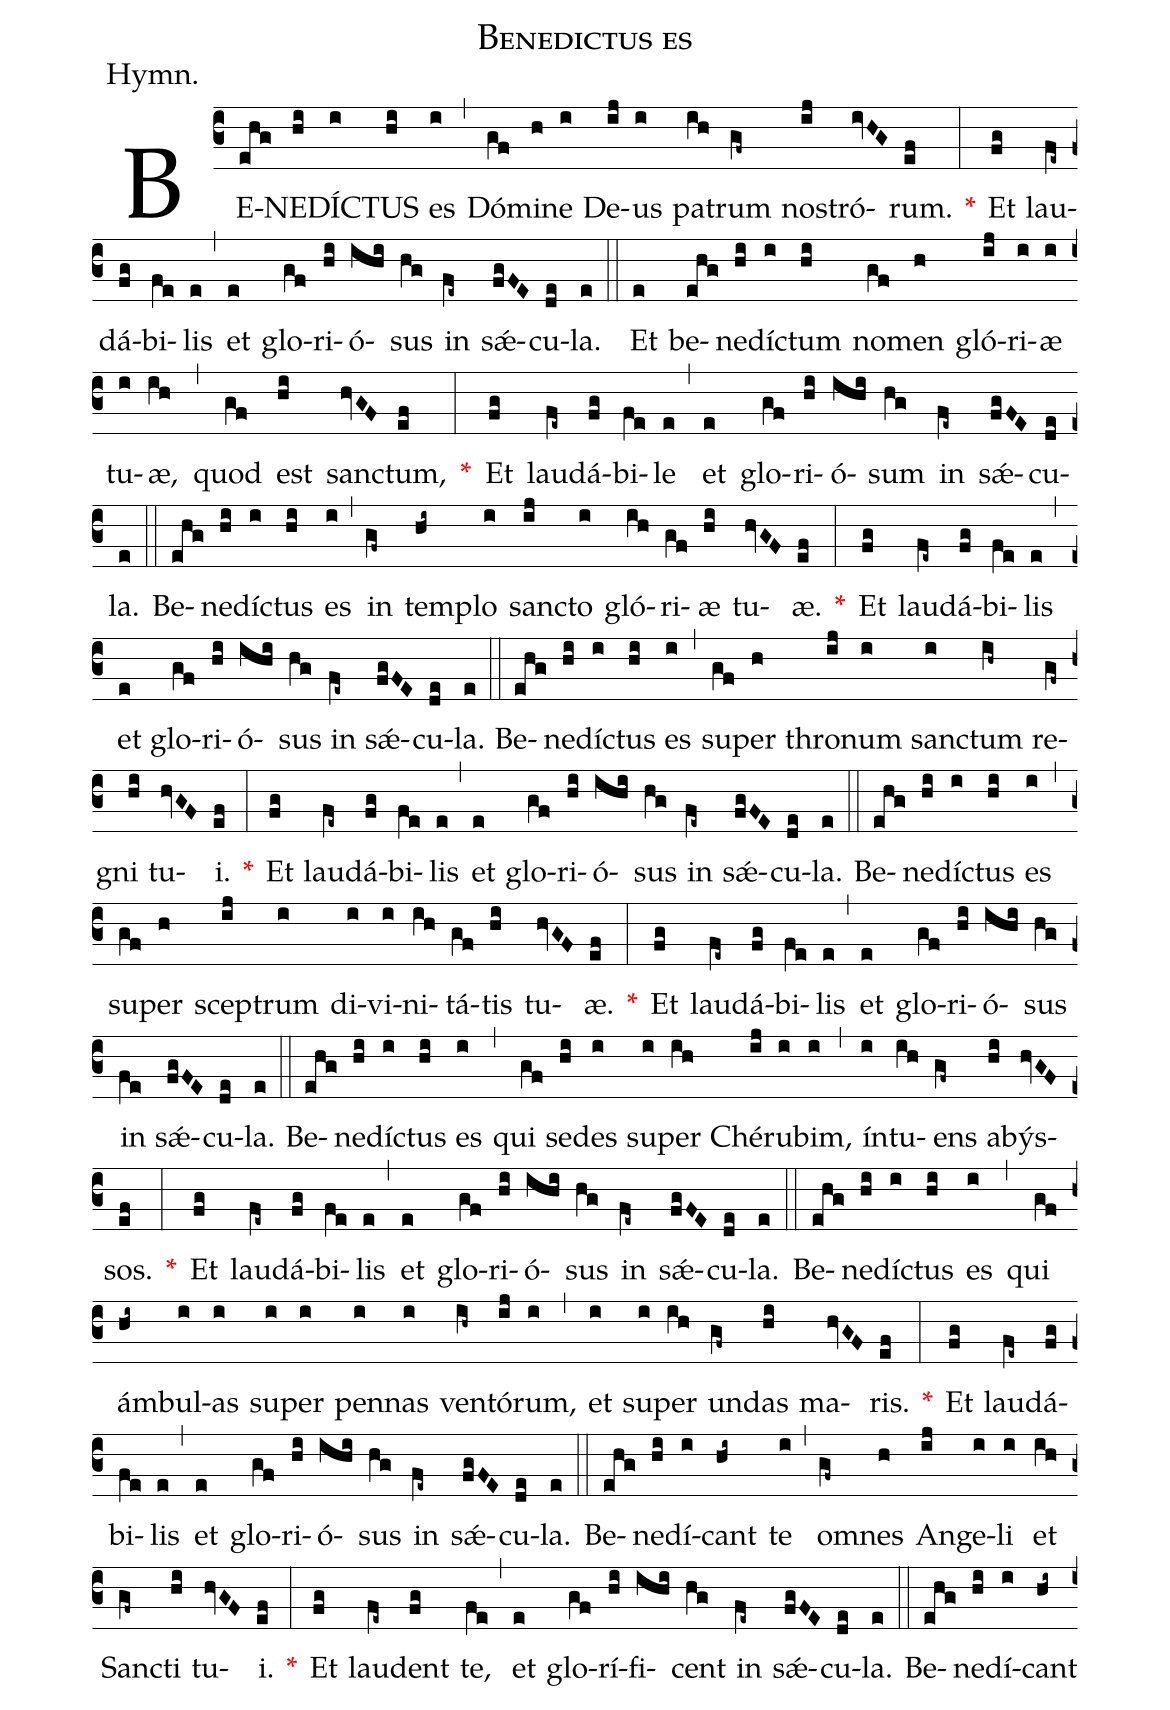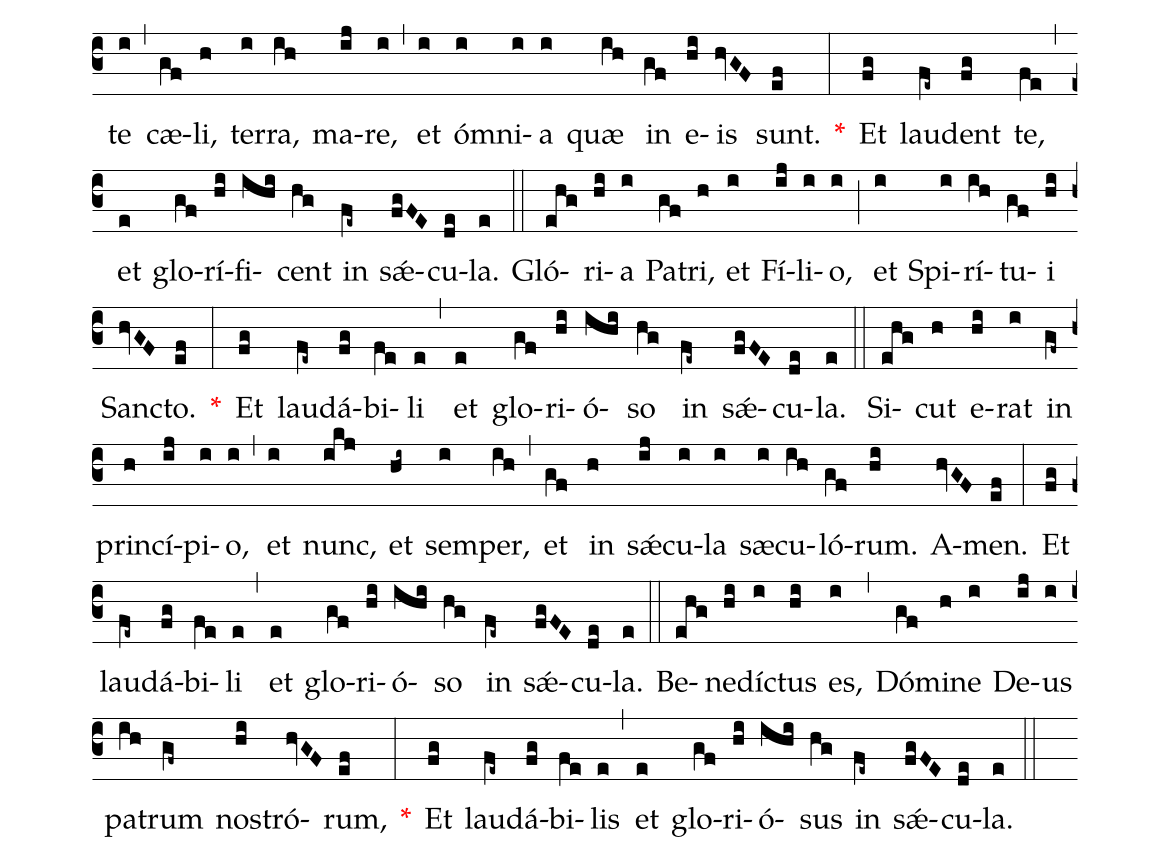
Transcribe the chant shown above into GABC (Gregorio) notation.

name:Benedictus es;
annotation:Hymn.;
mode:VII.;
%%
(c3) BE(ehg)NE(hi)DÍC(i)TUS(hi) es(i) (,) Dó(gf)mi(h)ne(i) De(ij)us(i) pat(ih)rum(gf~) nos(ij)tró(ivHG)rum.(ef) <v>\red{*}</v>(:) Et(fg) lau(fe~)dá(fg)bi(fe)lis(e) (,) et(e) glo(gf)ri(hi)ó(ihi)sus(hg) in(fe~) s<sp>'ae</sp>(fgFE)cu(de)la.(e) (::) Et(e) be(ehg)ne(hi)díc(i)tum(hi) no(gf)men(h) gló(ij)ri(i)æ(i) tu(i)æ,(ih) (,) quod(gf) est(hi) sanc(hvGF)tum,(ef) <v>\red{*}</v>(:) Et(fg) lau(fe~)dá(fg)bi(fe)le(e) (,) et(e) glo(gf)ri(hi)ó(ihi)sum(hg) in(fe~) s<sp>'ae</sp>(fgFE)cu(de)la.(e) (::) Be(ehg)ne(hi)díc(i)tus(hi) es(i) (,) in(gf~) tem(hi~)plo(i) sanc(ij)to(i) gló(ih)ri(gf)æ(hi) tu(hvGF)æ.(ef) <v>\red{*}</v>(:) Et(fg) lau(fe~)dá(fg)bi(fe)lis(e) (,) et(e) glo(gf)ri(hi)ó(ihi)sus(hg) in(fe~) s<sp>'ae</sp>(fgFE)cu(de)la.(e) (::) Be(ehg)ne(hi)díc(i)tus(hi) es(i) (,) su(gf)per(h) thro(ij)num(i) sanc(i)tum(ih~) re(gf~)gni(hi) tu(hvGF)i.(ef) <v>\red{*}</v>(:) Et(fg) lau(fe~)dá(fg)bi(fe)lis(e) (,) et(e) glo(gf)ri(hi)ó(ihi)sus(hg) in(fe~) s<sp>'ae</sp>(fgFE)cu(de)la.(e) (::) Be(ehg)ne(hi)díc(i)tus(hi) es(i) (,) su(gf)per(h) scep(ij)trum(i) di(i)vi(i)ni(ih)tá(gf)tis(hi) tu(hvGF)æ.(ef) <v>\red{*}</v>(:) Et(fg) lau(fe~)dá(fg)bi(fe)lis(e) (,) et(e) glo(gf)ri(hi)ó(ihi)sus(hg) in(fe) s<sp>'ae</sp>(fgFE)cu(de)la.(e) (::) Be(ehg)ne(hi)díc(i)tus(hi) es(i) (,) qui(gf) se(hi)des(i) su(i)per(ih) Ché(ij)ru(i)bim,(i) (,) ín(i)tu(ih)ens(gf~) a(hi)býs(hvGF)sos.(ef) <v>\red{*}</v>(:) Et(fg) lau(fe~)dá(fg)bi(fe)lis(e) (,) et(e) glo(gf)ri(hi)ó(ihi)sus(hg) in(fe~) s<sp>'ae</sp>(fgFE)cu(de)la.(e) (::) Be(ehg)ne(hi)díc(i)tus(hi) es(i) (,) qui(gf) ám(hi~)bul(i)as(i) su(i)per(i) pen(i)nas(i) ven(ih~)tó(ij)rum,(i) (,) et(i) su(i)per(ih) un(gf~)das(hi) ma(hvGF)ris.(ef) <v>\red{*}</v>(:) Et(fg) lau(fe~)dá(fg)bi(fe)lis(e) (,) et(e) glo(gf)ri(hi)ó(ihi)sus(hg) in(fe~) s<sp>'ae</sp>(fgFE)cu(de)la.(e) (::) Be(ehg)ne(hi)dí(i)cant(hi~) te(i) (,) om(gf~)nes(h) An(ij)ge(i)li(i) et(ih) Sanc(gf~)ti(hi) tu(hvGF)i.(ef) <v>\red{*}</v>(:) Et(fg) lau(fe~)dent(fg) te,(fe) (,) et(e) glo(gf)rí(hi)fi(ihi)cent(hg) in(fe~) s<sp>'ae</sp>(fgFE)cu(de)la.(e) (::) Be(ehg)ne(hi)dí(i)cant(hi~) te(i) (,) cæ(gf)li,(h) ter(i)ra,(ih) ma(ij)re,(i) (,) et(i) óm(i)ni(i)a(i) quæ(ih) in(gf) e(hi)is(hvGF) sunt.(ef) <v>\red{*}</v>(:) Et(fg) lau(fe~)dent(fg) te,(fe) (,) et(e) glo(gf)rí(hi)fi(ihi)cent(hg) in(fe~) s<sp>'ae</sp>(fgFE)cu(de)la.(e) (::) Gló(ehg)ri(hi)a(i) Pa(gf)tri,(h) et(i) Fí(ij)li(i)o,(i) (;) et(i) Spi(i)rí(ih)tu(gf)i(hi) Sanc(hvGF)to.(ef) <v>\red{*}</v>(:) Et(fg) lau(fe~)dá(fg)bi(fe)li(e) (,) et(e) glo(gf)ri(hi)ó(ihi)so(hg) in(fe~) s<sp>'ae</sp>(fgFE)cu(de)la.(e) (::) Si(ehg)cut(h) e(hi)rat(i) in(gf~) prin(h)cí(ij)pi(i)o,(i) (,) et(i) nunc,(ikj) et(hi~) sem(i)per,(ih) (,) et(gf) in(h) s<sp>'ae</sp>(ij)cu(i)la(i) sæ(i)cu(ih)ló(gf)rum.(hi) A(hvGF)men.(ef) (:) Et(fg) lau(fe~)dá(fg)bi(fe)li(e) (,) et(e) glo(gf)ri(hi)ó(ihi)so(hg) in(fe~) s<sp>'ae</sp>(fgFE)cu(de)la.(e) (::) Be(ehg)ne(hi)díc(i)tus(hi) es,(i) (,) Dó(gf)mi(h)ne(i) De(ij)us(i) pa(ih)trum(gf~) nos(hi)tró(hvGF)rum,(ef) <v>\red{*}</v>(:) Et(fg) lau(fe~)dá(fg)bi(fe)lis(e) (,) et(e) glo(gf)ri(hi)ó(ihi)sus(hg) in(fe~) s<sp>'ae</sp>(fgFE)cu(de)la.(e) (::)
